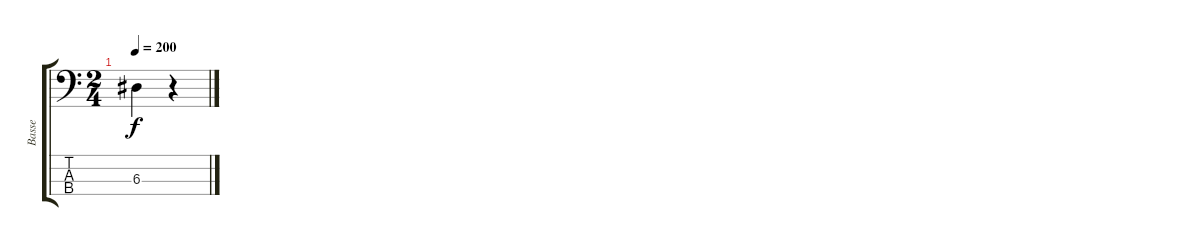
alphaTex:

\track ("Basse" "Basse") {instrument electricbassfinger}
\staff {score tabs}
\tuning (G2 D2 A1 D1) {hide}
\ts (2 4)
\tempo 200
\clef f4
\ks c
6.3.4{dy f} r.4
